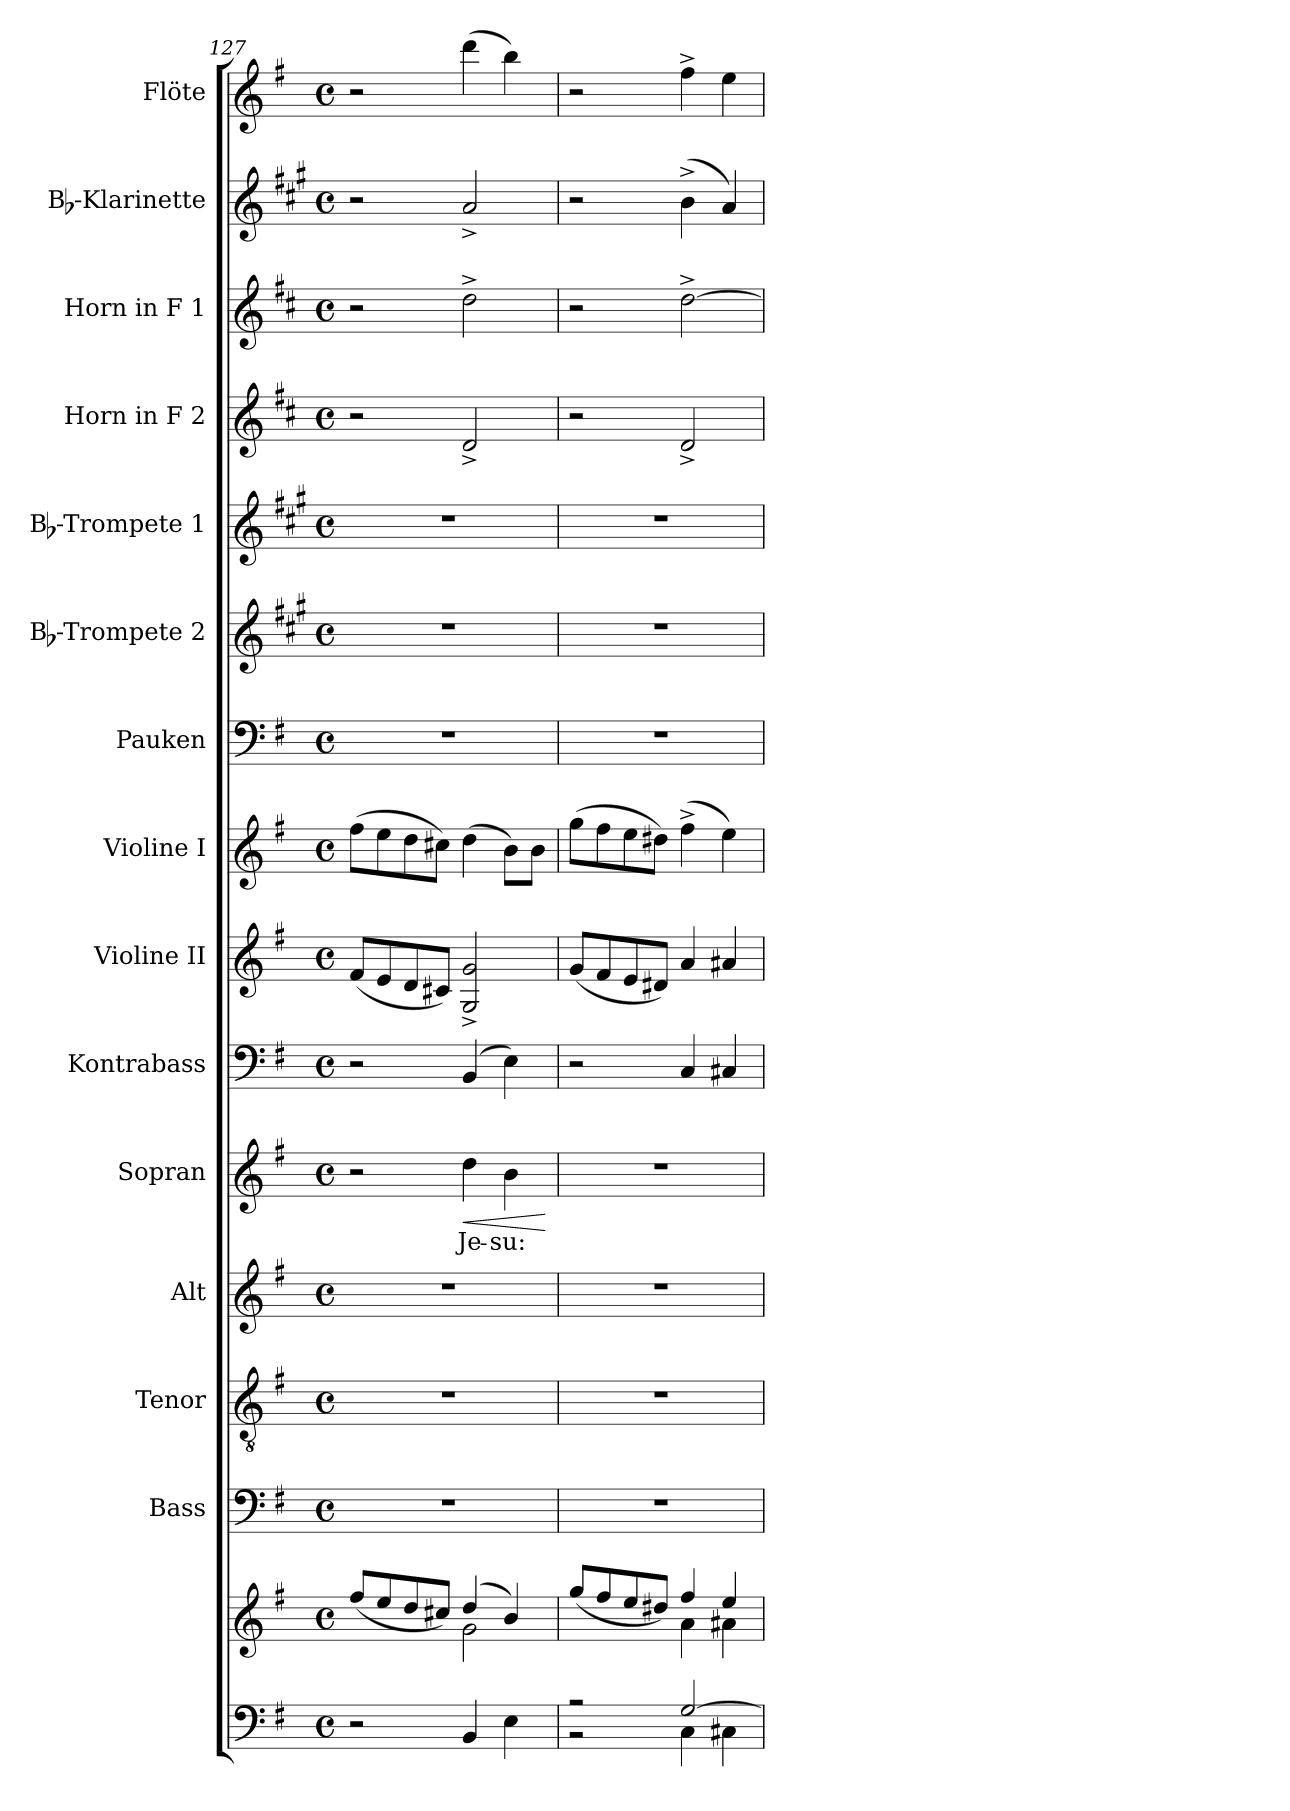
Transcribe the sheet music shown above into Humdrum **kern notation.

**kern	**kern	**kern	**kern	**kern	**kern	**text	**dynam	**kern	**kern	**kern	**kern	**kern	**kern	**kern	**kern	**kern	**kern
*part15	*part15	*part14	*part13	*part12	*part11	*part11	*part11	*part10	*part9	*part8	*part7	*part6	*part5	*part4	*part3	*part2	*part1
*staff16	*staff15	*staff14	*staff13	*staff12	*staff11	*staff11	*staff11	*staff10	*staff9	*staff8	*staff7	*staff6	*staff5	*staff4	*staff3	*staff2	*staff1
*	*	*I"Bass	*I"Tenor	*I"Alt	*I"Sopran	*	*	*I"Kontrabass	*I"Violine II	*I"Violine I	*I"Pauken	*I"Bb-Trompete 2	*I"Bb-Trompete 1	*I"Horn in F 2	*I"Horn in F 1	*I"Bb-Klarinette	*I"Flöte
*	*	*I'B.	*I'T.	*I'A.	*I'S.	*	*	*I'Kb.	*I'Vl. II	*I'Vl. I	*I'Pk.	*I'Bb Trp. 2	*I'Bb Trp. 1	*	*	*I'Bb Kl.	*I'Fl.
*clefF4	*clefG2	*clefF4	*clefGv2	*clefG2	*clefG2	*	*	*clefF4	*clefG2	*clefG2	*clefF4	*clefG2	*clefG2	*clefG2	*clefG2	*clefG2	*clefG2
*	*	*	*	*	*	*	*	*ITrd7c12	*	*	*	*ITrd1c2	*ITrd1c2	*ITrd4c7	*ITrd4c7	*ITrd1c2	*
*k[f#]	*k[f#]	*k[f#]	*k[f#]	*k[f#]	*k[f#]	*	*	*k[f#]	*k[f#]	*k[f#]	*k[f#]	*k[f#]	*k[f#]	*k[f#]	*k[f#]	*k[f#]	*k[f#]
*G:	*G:	*G:	*G:	*G:	*G:	*	*	*G:	*G:	*G:	*G:	*G:	*G:	*G:	*G:	*G:	*G:
*M4/4	*M4/4	*M4/4	*M4/4	*M4/4	*M4/4	*	*	*M4/4	*M4/4	*M4/4	*M4/4	*M4/4	*M4/4	*M4/4	*M4/4	*M4/4	*M4/4
*met(c)	*met(c)	*met(c)	*met(c)	*met(c)	*met(c)	*	*	*met(c)	*met(c)	*met(c)	*met(c)	*met(c)	*met(c)	*met(c)	*met(c)	*met(c)	*met(c)
=127	=127	=127	=127	=127	=127	=127	=127	=127	=127	=127	=127	=127	=127	=127	=127	=127	=127
*	*^	*	*	*	*	*	*	*	*	*	*	*	*	*	*	*	*
2r	(<8ff#/L	2ryy	1r	1r	1r	2r	.	.	2r	(<8f#/L	(>8ff#\L	1r	1r	1r	2r	2r	2r	2r
.	8ee/	.	.	.	.	.	.	.	.	8e/	8ee\	.	.	.	.	.	.	.
.	8dd/	.	.	.	.	.	.	.	.	8d/	8dd\	.	.	.	.	.	.	.
.	8cc#X/J)	.	.	.	.	.	.	.	.	8c#X/J)	8cc#X\J)	.	.	.	.	.	.	.
!	!	!	!	!	!	!	!LO:LY:b	!LO:HP:b	!	!	!	!	!	!	!	!	!	!
4BB/	(4dd/	2g\	.	.	.	4dd\	Je-	<	(4BBB/	2G/^< 2g/^<	(>4dd\	.	.	.	2G^</	2g^>\	2g^</	(>4ddd\
!	!	!	!	!	!	!	!LO:LY:b	!	!	!	!	!	!	!	!	!	!	!
4E\	4b/)	.	.	.	.	4b\	-su:	.	4EE\)	.	8b\L)	.	.	.	.	.	.	4bb\)
.	.	.	.	.	.	.	.	.	.	.	8b\J	.	.	.	.	.	.	.
*	*v	*v	*	*	*	*	*	*	*	*	*	*	*	*	*	*	*	*
.	.	.	.	.	.	.	[	.	.	.	.	.	.	.	.	.	.
!!LO:PB:g=z
=128	=128	=128	=128	=128	=128	=128	=128	=128	=128	=128	=128	=128	=128	=128	=128	=128	=128
*^	*^	*	*	*	*	*	*	*	*	*	*	*	*	*	*	*	*
2r	2r	(<8gg/L	2ryy	1r	1r	1r	1r	.	.	2r	(<8g/L	(>8gg\L	1r	1r	1r	2r	2r	2r	2r
.	.	8ff#/	.	.	.	.	.	.	.	.	8f#/	8ff#\	.	.	.	.	.	.	.
.	.	8ee/	.	.	.	.	.	.	.	.	8e/	8ee\	.	.	.	.	.	.	.
.	.	8dd#X/J)	.	.	.	.	.	.	.	.	8d#X/J)	8dd#X\J)	.	.	.	.	.	.	.
[>2G/	4C\	4ff#/	4a\	.	.	.	.	.	.	4CC/	4a/	(>4ff#^>\	.	.	.	2G^</	[2g^>\	(>4a^>\	4ff#^>\
.	4C#X\	4ee/	4a#X\	.	.	.	.	.	.	4CC#X/	4a#X/	4ee\)	.	.	.	.	.	4g/)	4ee\
*v	*v	*	*	*	*	*	*	*	*	*	*	*	*	*	*	*	*	*	*
*	*v	*v	*	*	*	*	*	*	*	*	*	*	*	*	*	*	*	*
=	=	=	=	=	=	=	=	=	=	=	=	=	=	=	=	=	=
*-	*-	*-	*-	*-	*-	*-	*-	*-	*-	*-	*-	*-	*-	*-	*-	*-	*-
